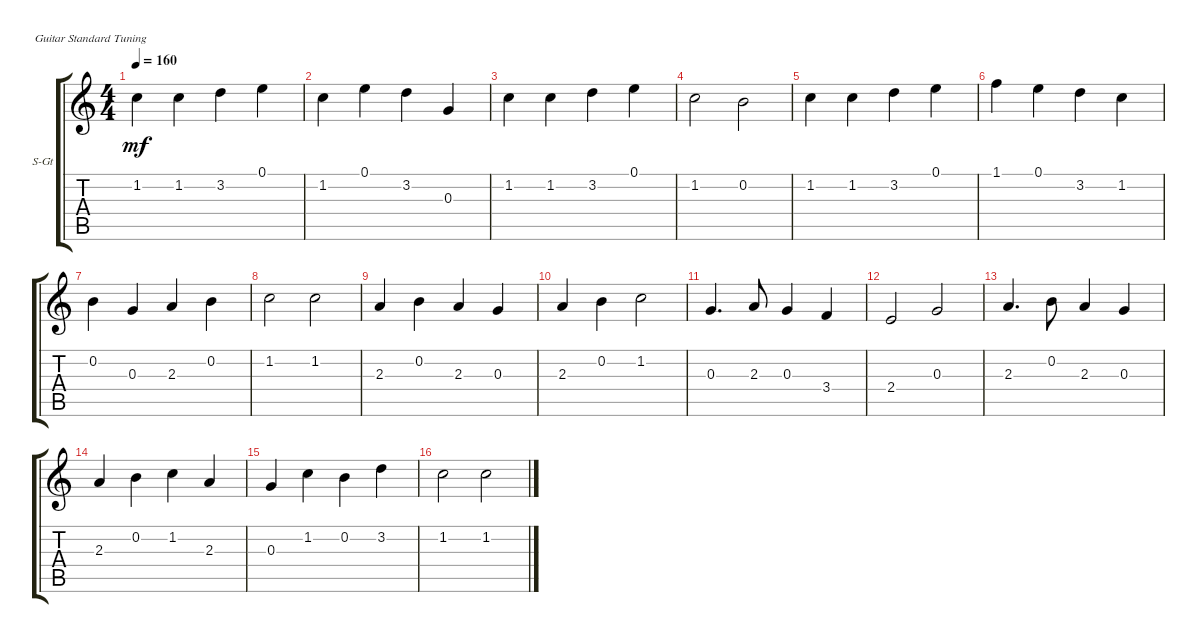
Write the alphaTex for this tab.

\defaultSystemsLayout 4
\bracketExtendMode groupsimilarinstruments
\firstSystemTrackNameOrientation horizontal
\otherSystemsTrackNameOrientation horizontal
\track ("Steel Guitar" "S-Gt") {instrument acousticguitarsteel}
\staff {score tabs}
\tuning (E4 B3 G3 D3 A2 E2)
\ts (4 4)
\tempo 160
\clef g2
\ks c
1.2.4{dy mf instrument acousticguitarsteel} 1.2.4 3.2.4 0.1.4 |
1.2.4 0.1.4 3.2.4 0.3.4 |
1.2.4 1.2.4 3.2.4 0.1.4 |
1.2.2 0.2.2 |
1.2.4 1.2.4 3.2.4 0.1.4 |
1.1.4 0.1.4 3.2.4 1.2.4 |
0.2.4 0.3.4 2.3.4 0.2.4 |
1.2.2 1.2.2 |
2.3.4 0.2.4 2.3.4 0.3.4 |
2.3.4 0.2.4 1.2.2 |
0.3.4{d} 2.3.8 0.3.4 3.4.4 |
2.4.2 0.3.2 |
2.3.4{d} 0.2.8 2.3.4 0.3.4 |
2.3.4 0.2.4 1.2.4 2.3.4 |
0.3.4 1.2.4 0.2.4 3.2.4 |
1.2.2 1.2.2
